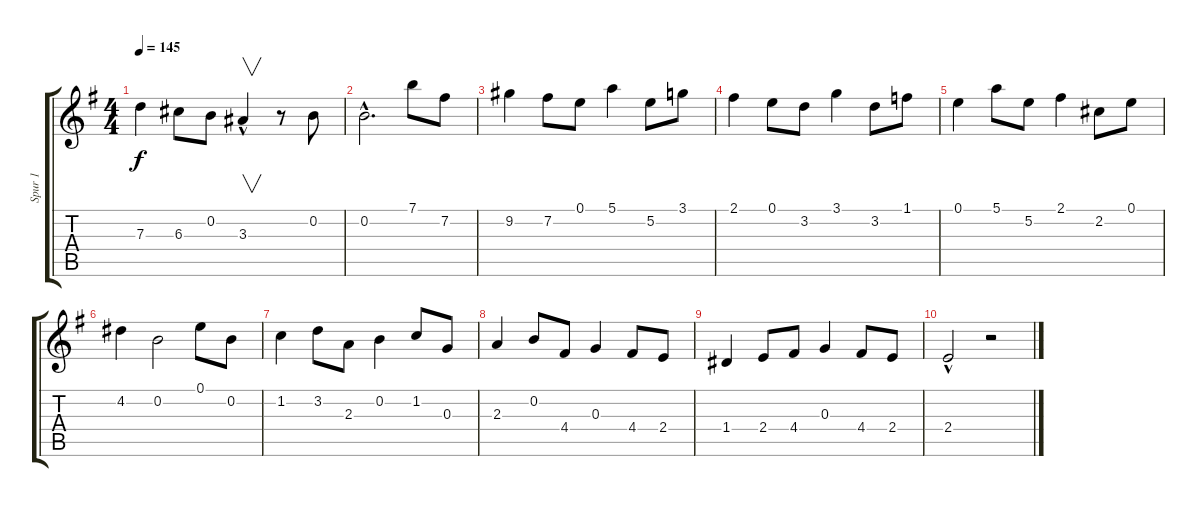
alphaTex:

\track ("Spur 1" "Spur 1") {instrument acousticguitarnylon}
\staff {score tabs}
\tuning (E4 B3 G3 D3 A2 E2) {hide}
\ts (4 4)
\tempo 145
\clef g2
\ks eminor
7.3.4{dy f} 6.3.8 0.2.8 3.3{hac}.4{v} r.8 0.2.8 |
0.2{hac}.2{d} 7.1.8 7.2.8 |
9.2.4 7.2.8 0.1.8 5.1.4 5.2.8 3.1.8 |
2.1.4 0.1.8 3.2.8 3.1.4 3.2.8 1.1.8 |
0.1.4 5.1.8 5.2.8 2.1.4 2.2.8 0.1.8 |
4.2.4 0.2.2 0.1.8 0.2.8 |
1.2.4 3.2.8 2.3.8 0.2.4 1.2.8 0.3.8 |
2.3.4 0.2.8 4.4.8 0.3.4 4.4.8 2.4.8 |
1.4.4 2.4.8 4.4.8 0.3.4 4.4.8 2.4.8 |
2.4{hac}.2 r.2
